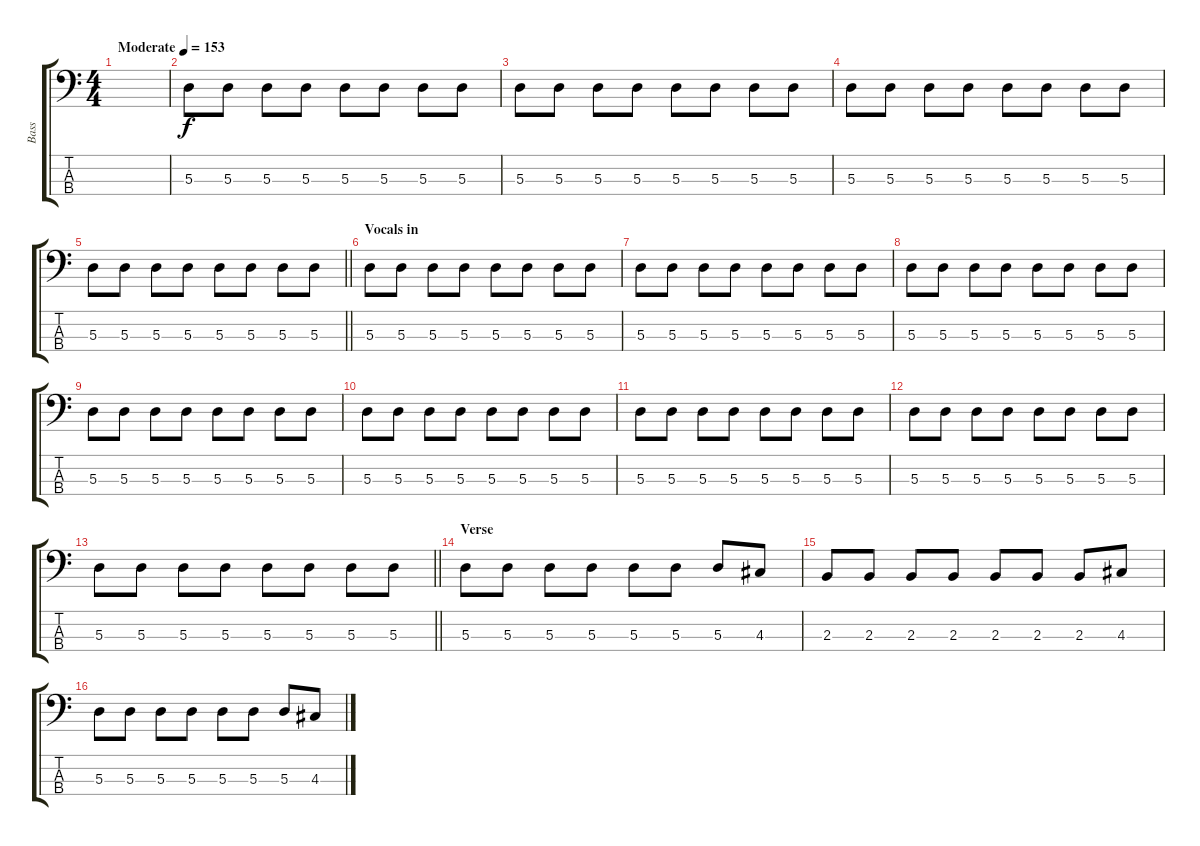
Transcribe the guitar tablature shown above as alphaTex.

\track ("Bass" "Bass") {instrument electricbasspick}
\staff {score tabs}
\tuning (G2 D2 A1 E1) {hide}
\ts (4 4)
\tempo (153 "Moderate")
\clef f4
\ks c
|
5.3.8 5.3.8 5.3.8 5.3.8 5.3.8 5.3.8 5.3.8 5.3.8 |
5.3.8 5.3.8 5.3.8 5.3.8 5.3.8 5.3.8 5.3.8 5.3.8 |
5.3.8 5.3.8 5.3.8 5.3.8 5.3.8 5.3.8 5.3.8 5.3.8 |
\barLineRight lightlight
5.3.8 5.3.8 5.3.8 5.3.8 5.3.8 5.3.8 5.3.8 5.3.8 |
\section ("" "Vocals in")
5.3.8 5.3.8 5.3.8 5.3.8 5.3.8 5.3.8 5.3.8 5.3.8 |
5.3.8 5.3.8 5.3.8 5.3.8 5.3.8 5.3.8 5.3.8 5.3.8 |
5.3.8 5.3.8 5.3.8 5.3.8 5.3.8 5.3.8 5.3.8 5.3.8 |
5.3.8 5.3.8 5.3.8 5.3.8 5.3.8 5.3.8 5.3.8 5.3.8 |
5.3.8 5.3.8 5.3.8 5.3.8 5.3.8 5.3.8 5.3.8 5.3.8 |
5.3.8 5.3.8 5.3.8 5.3.8 5.3.8 5.3.8 5.3.8 5.3.8 |
5.3.8 5.3.8 5.3.8 5.3.8 5.3.8 5.3.8 5.3.8 5.3.8 |
\barLineRight lightlight
5.3.8 5.3.8 5.3.8 5.3.8 5.3.8 5.3.8 5.3.8 5.3.8 |
\section ("" "Verse")
5.3.8 5.3.8 5.3.8 5.3.8 5.3.8 5.3.8 5.3.8 4.3.8 |
2.3.8 2.3.8 2.3.8 2.3.8 2.3.8 2.3.8 2.3.8 4.3.8 |
5.3.8 5.3.8 5.3.8 5.3.8 5.3.8 5.3.8 5.3.8 4.3.8
